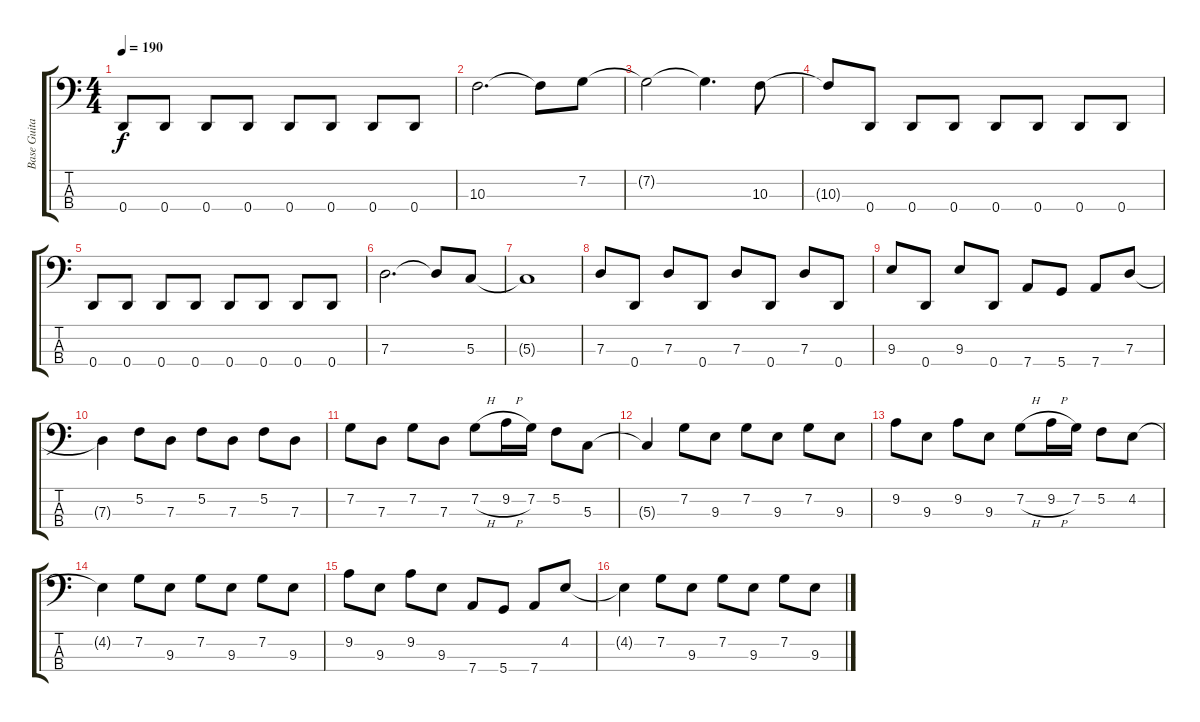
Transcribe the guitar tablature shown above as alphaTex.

\track ("Base Guitar" "Base Guita") {instrument electricbassfinger}
\staff {score tabs}
\tuning (F2 C2 G1 D1) {hide}
\ts (4 4)
\tempo 190
\clef f4
\ks c
0.4.8{dy f} 0.4.8 0.4.8 0.4.8 0.4.8 0.4.8 0.4.8 0.4.8 |
10.3.2{d} 10.3{t}.8 7.2.8 |
7.2{t}.2 7.2{t}.4{d} 10.3.8 |
10.3{t}.8 0.4.8 0.4.8 0.4.8 0.4.8 0.4.8 0.4.8 0.4.8 |
0.4.8 0.4.8 0.4.8 0.4.8 0.4.8 0.4.8 0.4.8 0.4.8 |
7.3.2{d} 7.3{t}.8 5.3.8 |
5.3{t}.1 |
7.3.8 0.4.8 7.3.8 0.4.8 7.3.8 0.4.8 7.3.8 0.4.8 |
9.3.8 0.4.8 9.3.8 0.4.8 7.4.8 5.4.8 7.4.8 7.3.8 |
7.3{t}.4 5.2.8 7.3.8 5.2.8 7.3.8 5.2.8 7.3.8 |
7.2.8 7.3.8 7.2.8 7.3.8 7.2{h}.8 9.2{h}.16 7.2.16 5.2.8 5.3.8 |
5.3{t}.4 7.2.8 9.3.8 7.2.8 9.3.8 7.2.8 9.3.8 |
9.2.8 9.3.8 9.2.8 9.3.8 7.2{h}.8 9.2{h}.16 7.2.16 5.2.8 4.2.8 |
4.2{t}.4 7.2.8 9.3.8 7.2.8 9.3.8 7.2.8 9.3.8 |
9.2.8 9.3.8 9.2.8 9.3.8 7.4.8 5.4.8 7.4.8 4.2.8 |
4.2{t}.4 7.2.8 9.3.8 7.2.8 9.3.8 7.2.8 9.3.8
